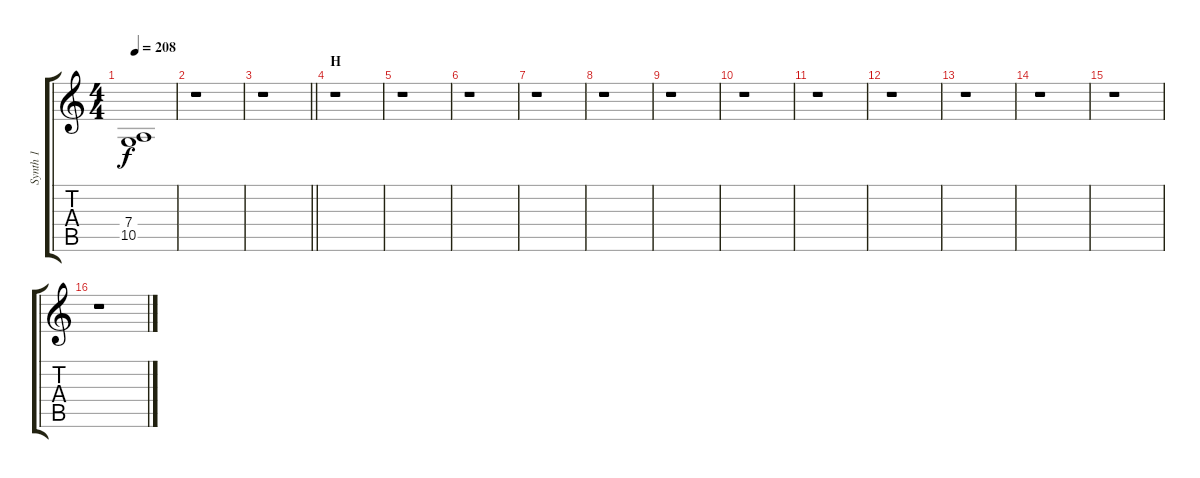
\track ("Synth 1" "Synth 1") {instrument stringensemble1}
\staff {score tabs}
\tuning (E4 B3 G3 D3 A2 E2) {hide}
\ts (4 4)
\tempo 208
\clef g2
\ks c
(7.4{t} 10.5{t}).1{dy f} |
r.1 |
\barLineRight lightlight
r.1 |
\section ("" "H")
r.1 |
r.1 |
r.1 |
r.1 |
r.1 |
r.1 |
r.1 |
r.1 |
r.1 |
r.1 |
r.1 |
r.1 |
r.1
